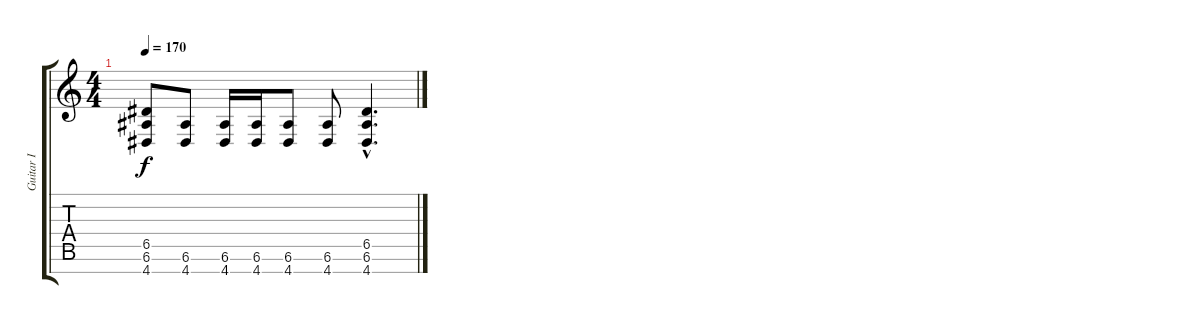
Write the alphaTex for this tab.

\track ("Guitar I" "Guitar I") {instrument distortionguitar}
\staff {score tabs}
\tuning (E4 B3 G3 D3 A2 E2 B1) {hide}
\ts (4 4)
\tempo 170
\clef g2
\ks c
(6.5{t} 6.6{t} 4.7{t}).8{dy f} (6.6 4.7).8 (6.6 4.7).16 (6.6 4.7).16 (6.6 4.7).8 (6.6 4.7).8 (6.5{hac} 6.6{hac} 4.7{hac}).4{d}
